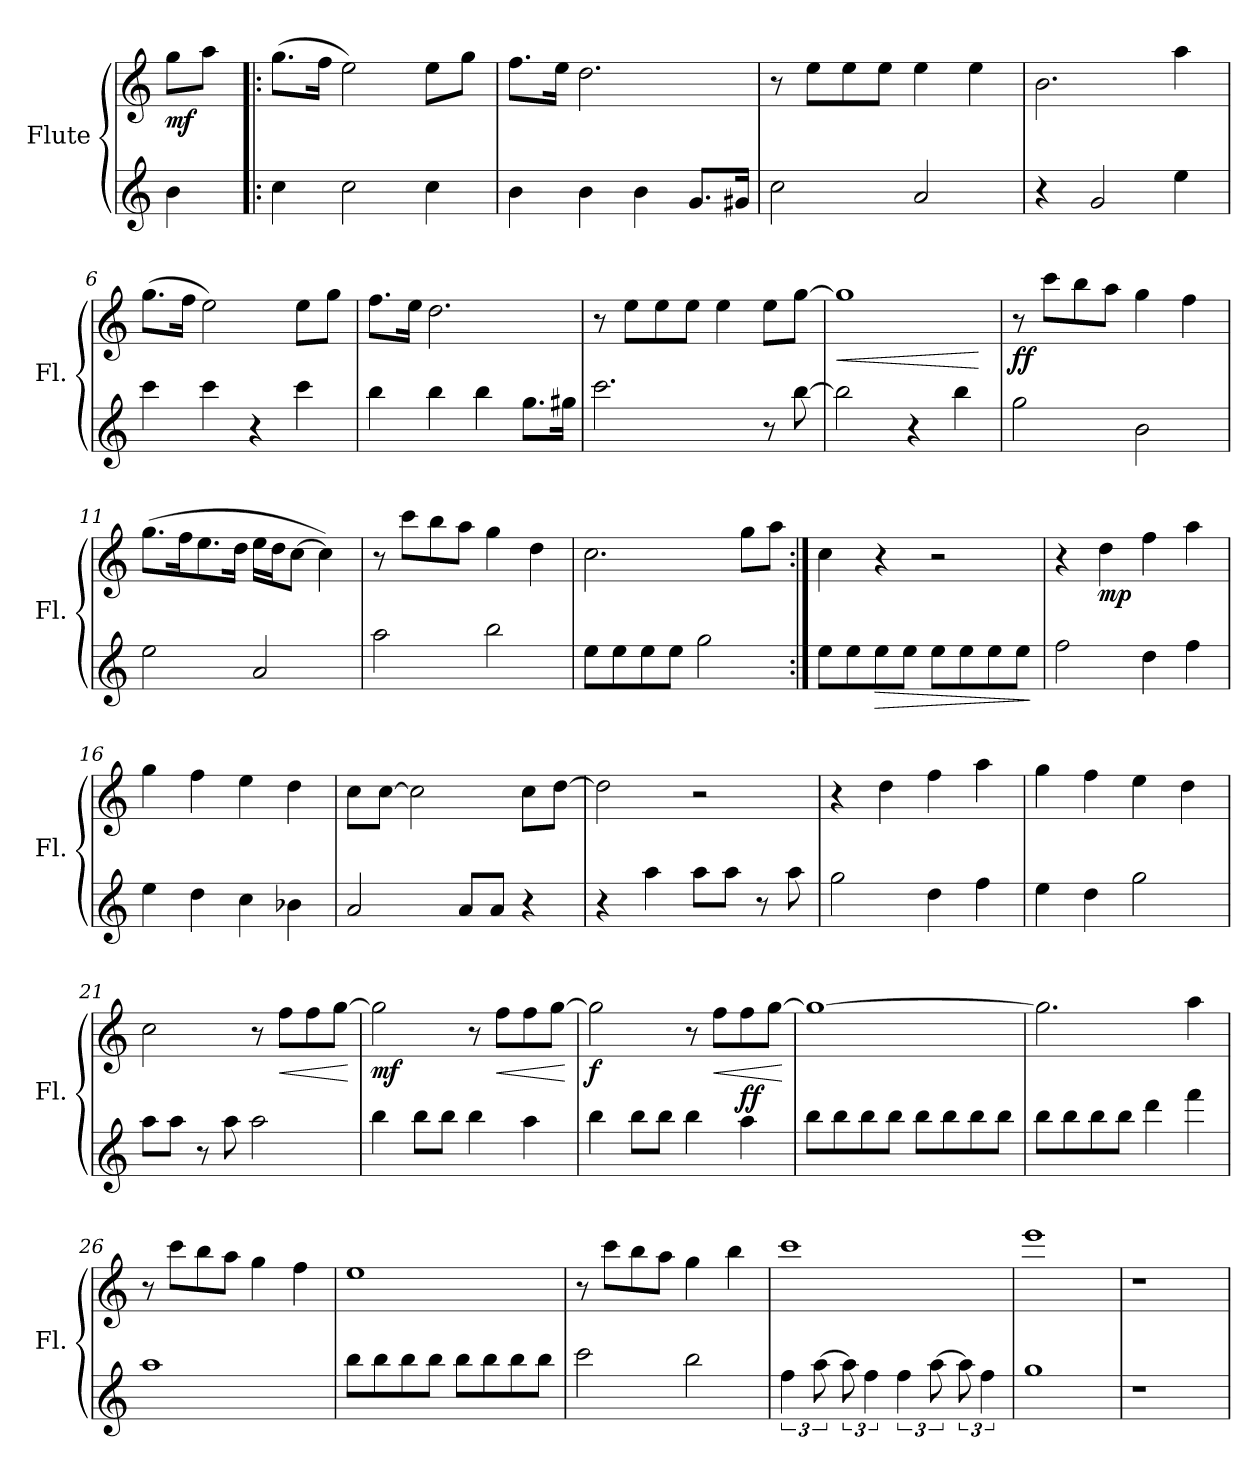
**kern	**dynam	**kern	**dynam
*part2	*part2	*part1	*part1
*staff2	*staff2	*staff1	*staff1
*I"Flute	*	*I"Flute	*
*I'Fl.	*	*I'Fl.	*
*clefG2	*	*clefG2	*
*k[]	*	*k[]	*
=1	=1	=1	=1
!	!	!	!LO:DY:b
4b\	.	8gg\L	mf
.	.	8aa\J	.
=2!|:	=2!|:	=2!|:	=2!|:
4cc\	.	(8.gg\L	.
.	.	16ff\Jk	.
2cc\	.	2ee\)	.
4cc\	.	8ee\L	.
.	.	8gg\J	.
=3	=3	=3	=3
4b\	.	8.ff\L	.
.	.	16ee\Jk	.
4b\	.	2.dd\	.
4b\	.	.	.
8.g/L	.	.	.
16g#X/Jk	.	.	.
=4	=4	=4	=4
2cc\	.	8r	.
.	.	8ee\L	.
.	.	8ee\	.
.	.	8ee\J	.
2a/	.	4ee\	.
.	.	4ee\	.
=5	=5	=5	=5
4r	.	2.b\	.
2g/	.	.	.
4ee\	.	4aa\	.
=6	=6	=6	=6
4ccc\	.	(8.gg\L	.
.	.	16ff\Jk	.
4ccc\	.	2ee\)	.
4r	.	.	.
4ccc\	.	8ee\L	.
.	.	8gg\J	.
!!LO:LB:g=z
=7	=7	=7	=7
4bb\	.	8.ff\L	.
.	.	16ee\Jk	.
4bb\	.	2.dd\	.
4bb\	.	.	.
8.gg\L	.	.	.
16gg#X\Jk	.	.	.
=8	=8	=8	=8
2.ccc\	.	8r	.
.	.	8ee\L	.
.	.	8ee\	.
.	.	8ee\J	.
.	.	4ee\	.
8r	.	8ee\L	.
[8bb\	.	[8gg\J	.
=9	=9	=9	=9
!	!	!	!LO:HP:b
2bb\]	.	1gg]	<
4r	.	.	.
4bb\	.	.	.
.	.	.	[
=10	=10	=10	=10
!	!	!	!LO:DY:b
2gg\	.	8r	ff
.	.	8ccc\L	.
.	.	8bb\	.
.	.	8aa\J	.
2b\	.	4gg\	.
.	.	4ff\	.
=11	=11	=11	=11
2ee\	.	(8.gg\L	.
.	.	16ff\K	.
.	.	8.ee\	.
.	.	16dd\Jk	.
2a/	.	16ee\LL	.
.	.	16dd\J	.
.	.	[8cc\J	.
.	.	4cc\])	.
=12	=12	=12	=12
2aa\	.	8r	.
.	.	8ccc\L	.
.	.	8bb\	.
.	.	8aa\J	.
2bb\	.	4gg\	.
.	.	4dd\	.
!!LO:LB:g=z
=13	=13	=13	=13
8ee\L	.	2.cc\	.
8ee\	.	.	.
8ee\	.	.	.
8ee\J	.	.	.
2gg\	.	.	.
.	.	8gg\L	.
.	.	8aa\J	.
=14:|!	=14:|!	=14:|!	=14:|!
8ee\L	.	4cc\	.
8ee\	.	.	.
!	!LO:HP:b	!	!
8ee\	>	4r	.
8ee\J	.	.	.
8ee\L	.	2r	.
8ee\	.	.	.
8ee\	.	.	.
8ee\J	.	.	.
.	]	.	.
=15	=15	=15	=15
2ff\	.	4r	.
!	!	!	!LO:DY:b
.	.	4dd\	mp
4dd\	.	4ff\	.
4ff\	.	4aa\	.
=16	=16	=16	=16
4ee\	.	4gg\	.
4dd\	.	4ff\	.
4cc\	.	4ee\	.
4b-X\	.	4dd\	.
=17	=17	=17	=17
2a/	.	8cc\L	.
.	.	[8cc\J	.
.	.	2cc\]	.
8a/L	.	.	.
8a/J	.	.	.
4r	.	8cc\L	.
.	.	[8dd\J	.
=18	=18	=18	=18
4r	.	2dd\]	.
4aa\	.	.	.
8aa\L	.	2r	.
8aa\J	.	.	.
8r	.	.	.
8aa\	.	.	.
!!LO:LB:g=z
=19	=19	=19	=19
2gg\	.	4r	.
.	.	4dd\	.
4dd\	.	4ff\	.
4ff\	.	4aa\	.
=20	=20	=20	=20
4ee\	.	4gg\	.
4dd\	.	4ff\	.
2gg\	.	4ee\	.
.	.	4dd\	.
=21	=21	=21	=21
8aa\L	.	2cc\	.
8aa\J	.	.	.
8r	.	.	.
8aa\	.	.	.
2aa\	.	8r	.
!	!	!	!LO:HP:b
.	.	8ff\L	<
.	.	8ff\	.
.	.	[8gg\J	.
.	.	.	[
=22	=22	=22	=22
!	!	!	!LO:DY:b
4bb\	.	2gg\]	mf
8bb\L	.	.	.
8bb\J	.	.	.
4bb\	.	8r	.
!	!	!	!LO:HP:b
.	.	8ff\L	<
4aa\	.	8ff\	.
.	.	[8gg\J	.
.	.	.	[
=23	=23	=23	=23
!	!	!	!LO:DY:b
4bb\	.	2gg\]	f
8bb\L	.	.	.
8bb\J	.	.	.
4bb\	.	8r	.
!	!	!	!LO:HP:b
.	.	8ff\L	<
!	!LO:DY:a	!	!
4aa\	ff	8ff\	.
.	.	[8gg\J	.
.	.	.	[
!!LO:LB:g=z
=24	=24	=24	=24
8bb\L	.	1gg_	.
8bb\	.	.	.
8bb\	.	.	.
8bb\J	.	.	.
8bb\L	.	.	.
8bb\	.	.	.
8bb\	.	.	.
8bb\J	.	.	.
=25	=25	=25	=25
8bb\L	.	2.gg\]	.
8bb\	.	.	.
8bb\	.	.	.
8bb\J	.	.	.
4ddd\	.	.	.
4fff\	.	4aa\	.
=26	=26	=26	=26
1aa	.	8r	.
.	.	8ccc\L	.
.	.	8bb\	.
.	.	8aa\J	.
.	.	4gg\	.
.	.	4ff\	.
=27	=27	=27	=27
8bb\L	.	1ee	.
8bb\	.	.	.
8bb\	.	.	.
8bb\J	.	.	.
8bb\L	.	.	.
8bb\	.	.	.
8bb\	.	.	.
8bb\J	.	.	.
!!LO:PB:g=z
=28	=28	=28	=28
2ccc\	.	8r	.
.	.	8ccc\L	.
.	.	8bb\	.
.	.	8aa\J	.
2bb\	.	4gg\	.
.	.	4bb\	.
=29	=29	=29	=29
6ff\	.	1ccc	.
[12aa\	.	.	.
12aa\]	.	.	.
6ff\	.	.	.
6ff\	.	.	.
[12aa\	.	.	.
12aa\]	.	.	.
6ff\	.	.	.
=30	=30	=30	=30
1gg	.	1eee	.
=31	=31	=31	=31
1r	.	1r	.
=32	=32	=32	=32
1r	.	1r	.
==	==	==	==
*-	*-	*-	*-
